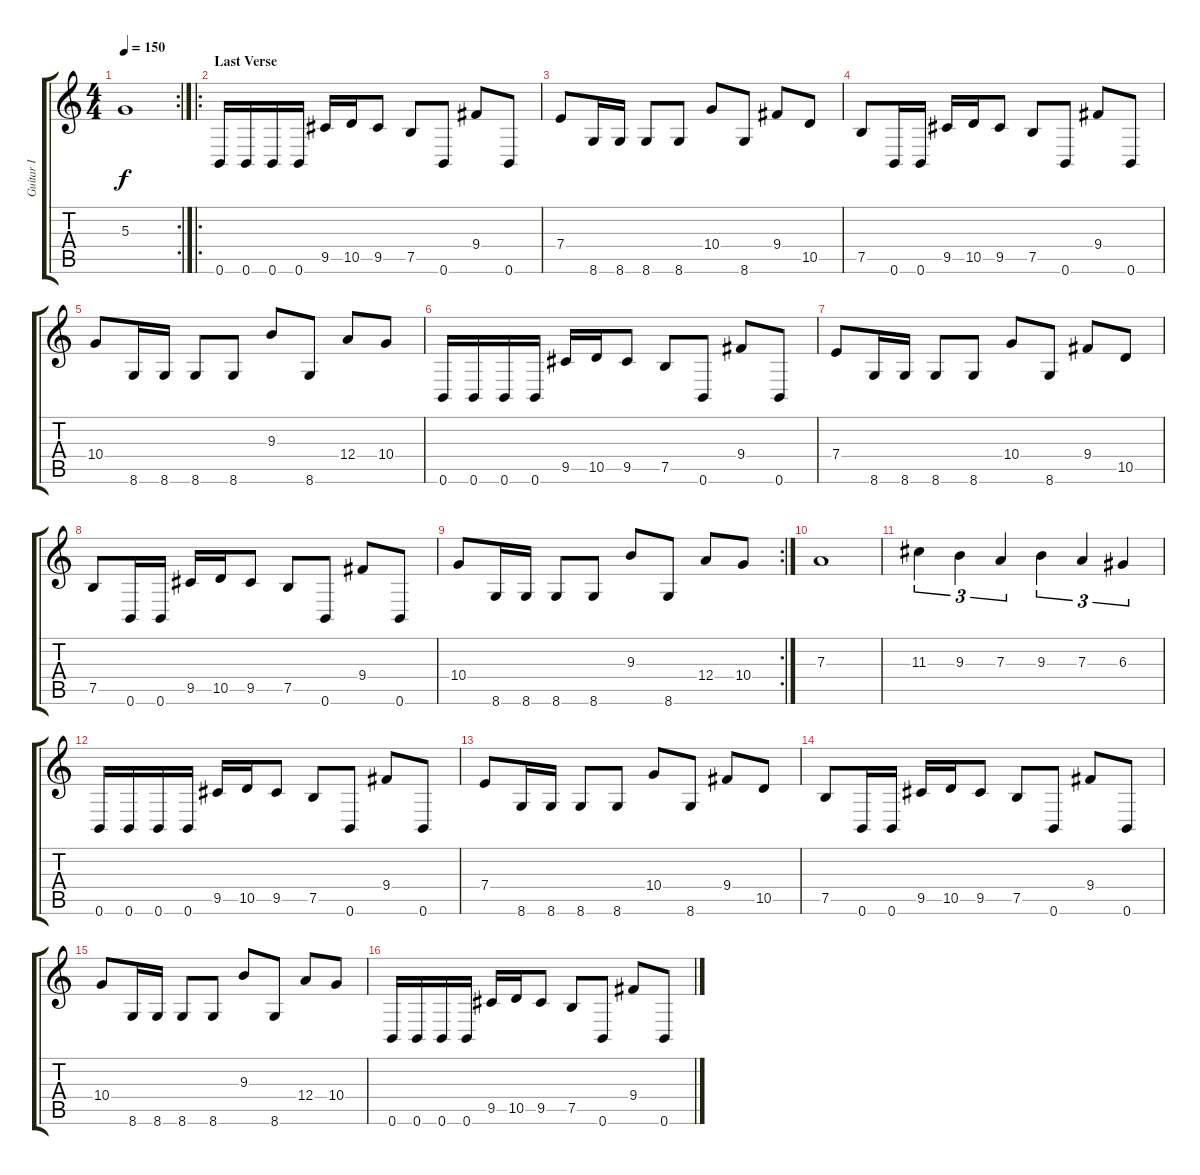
\track ("Guitar I" "Guitar I") {instrument distortionguitar}
\staff {score tabs}
\tuning (B3 Gb3 D3 A2 E2 B1) {hide}
\rc 2
\ts (4 4)
\tempo 150
\clef g2
\ks c
5.3.1{dy f} |
\ro
\section ("" "Last Verse")
0.6.16 0.6.16 0.6.16 0.6.16 9.5.16 10.5.16 9.5.8 7.5.8 0.6.8 9.4.8 0.6.8 |
7.4.8 8.6.16 8.6.16 8.6.8 8.6.8 10.4.8 8.6.8 9.4.8 10.5.8 |
7.5.8 0.6.16 0.6.16 9.5.16 10.5.16 9.5.8 7.5.8 0.6.8 9.4.8 0.6.8 |
10.4.8 8.6.16 8.6.16 8.6.8 8.6.8 9.3.8 8.6.8 12.4.8 10.4.8 |
0.6.16 0.6.16 0.6.16 0.6.16 9.5.16 10.5.16 9.5.8 7.5.8 0.6.8 9.4.8 0.6.8 |
7.4.8 8.6.16 8.6.16 8.6.8 8.6.8 10.4.8 8.6.8 9.4.8 10.5.8 |
7.5.8 0.6.16 0.6.16 9.5.16 10.5.16 9.5.8 7.5.8 0.6.8 9.4.8 0.6.8 |
\rc 2
10.4.8 8.6.16 8.6.16 8.6.8 8.6.8 9.3.8 8.6.8 12.4.8 10.4.8 |
7.3.1 |
11.3.4{tu (3 2)} 9.3.4{tu (3 2)} 7.3.4{tu (3 2)} 9.3.4{tu (3 2)} 7.3.4{tu (3 2)} 6.3.4{tu (3 2)} |
0.6.16 0.6.16 0.6.16 0.6.16 9.5.16 10.5.16 9.5.8 7.5.8 0.6.8 9.4.8 0.6.8 |
7.4.8 8.6.16 8.6.16 8.6.8 8.6.8 10.4.8 8.6.8 9.4.8 10.5.8 |
7.5.8 0.6.16 0.6.16 9.5.16 10.5.16 9.5.8 7.5.8 0.6.8 9.4.8 0.6.8 |
10.4.8 8.6.16 8.6.16 8.6.8 8.6.8 9.3.8 8.6.8 12.4.8 10.4.8 |
0.6.16 0.6.16 0.6.16 0.6.16 9.5.16 10.5.16 9.5.8 7.5.8 0.6.8 9.4.8 0.6.8
